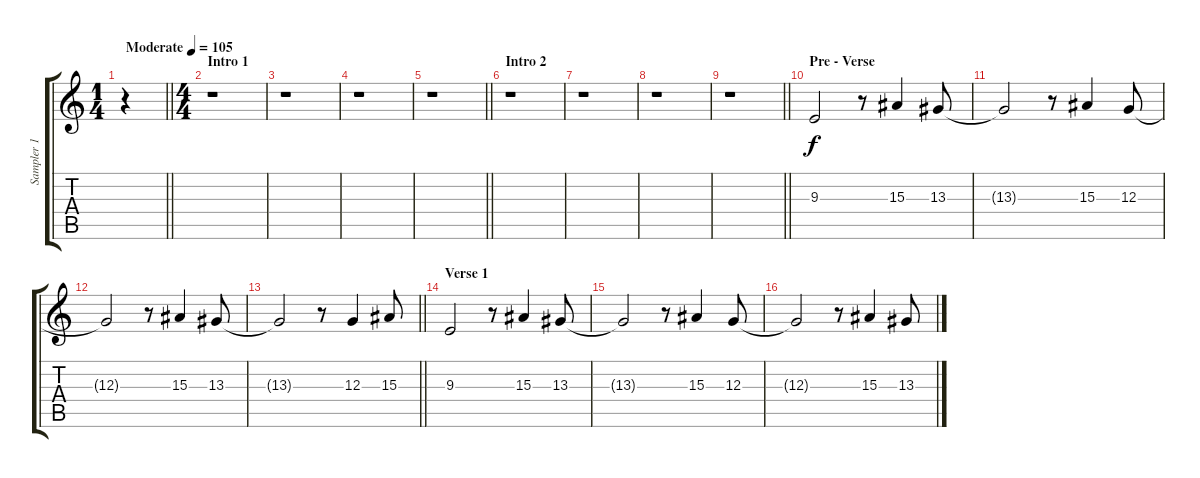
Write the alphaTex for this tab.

\track ("Sampler 1" "Sampler 1") {instrument celesta}
\staff {score tabs}
\tuning (E4 B3 G3 D3 A2 E2) {hide}
\ts (1 4)
\tempo (105 "Moderate")
\clef g2
\barLineRight lightlight
\ks c
r.4{dy f instrument celesta} |
\ts (4 4)
\section ("" "Intro 1")
r.1 |
r.1 |
r.1 |
\barLineRight lightlight
r.1 |
\section ("" "Intro 2")
r.1 |
r.1 |
r.1 |
\barLineRight lightlight
r.1 |
\section ("" "Pre - Verse")
9.3.2 r.8 15.3.4 13.3.8 |
13.3{t}.2 r.8 15.3.4 12.3.8 |
12.3{t}.2 r.8 15.3.4 13.3.8 |
\barLineRight lightlight
13.3{t}.2 r.8 12.3.4 15.3.8 |
\section ("" "Verse 1")
9.3.2 r.8 15.3.4 13.3.8 |
13.3{t}.2 r.8 15.3.4 12.3.8 |
12.3{t}.2 r.8 15.3.4 13.3.8
